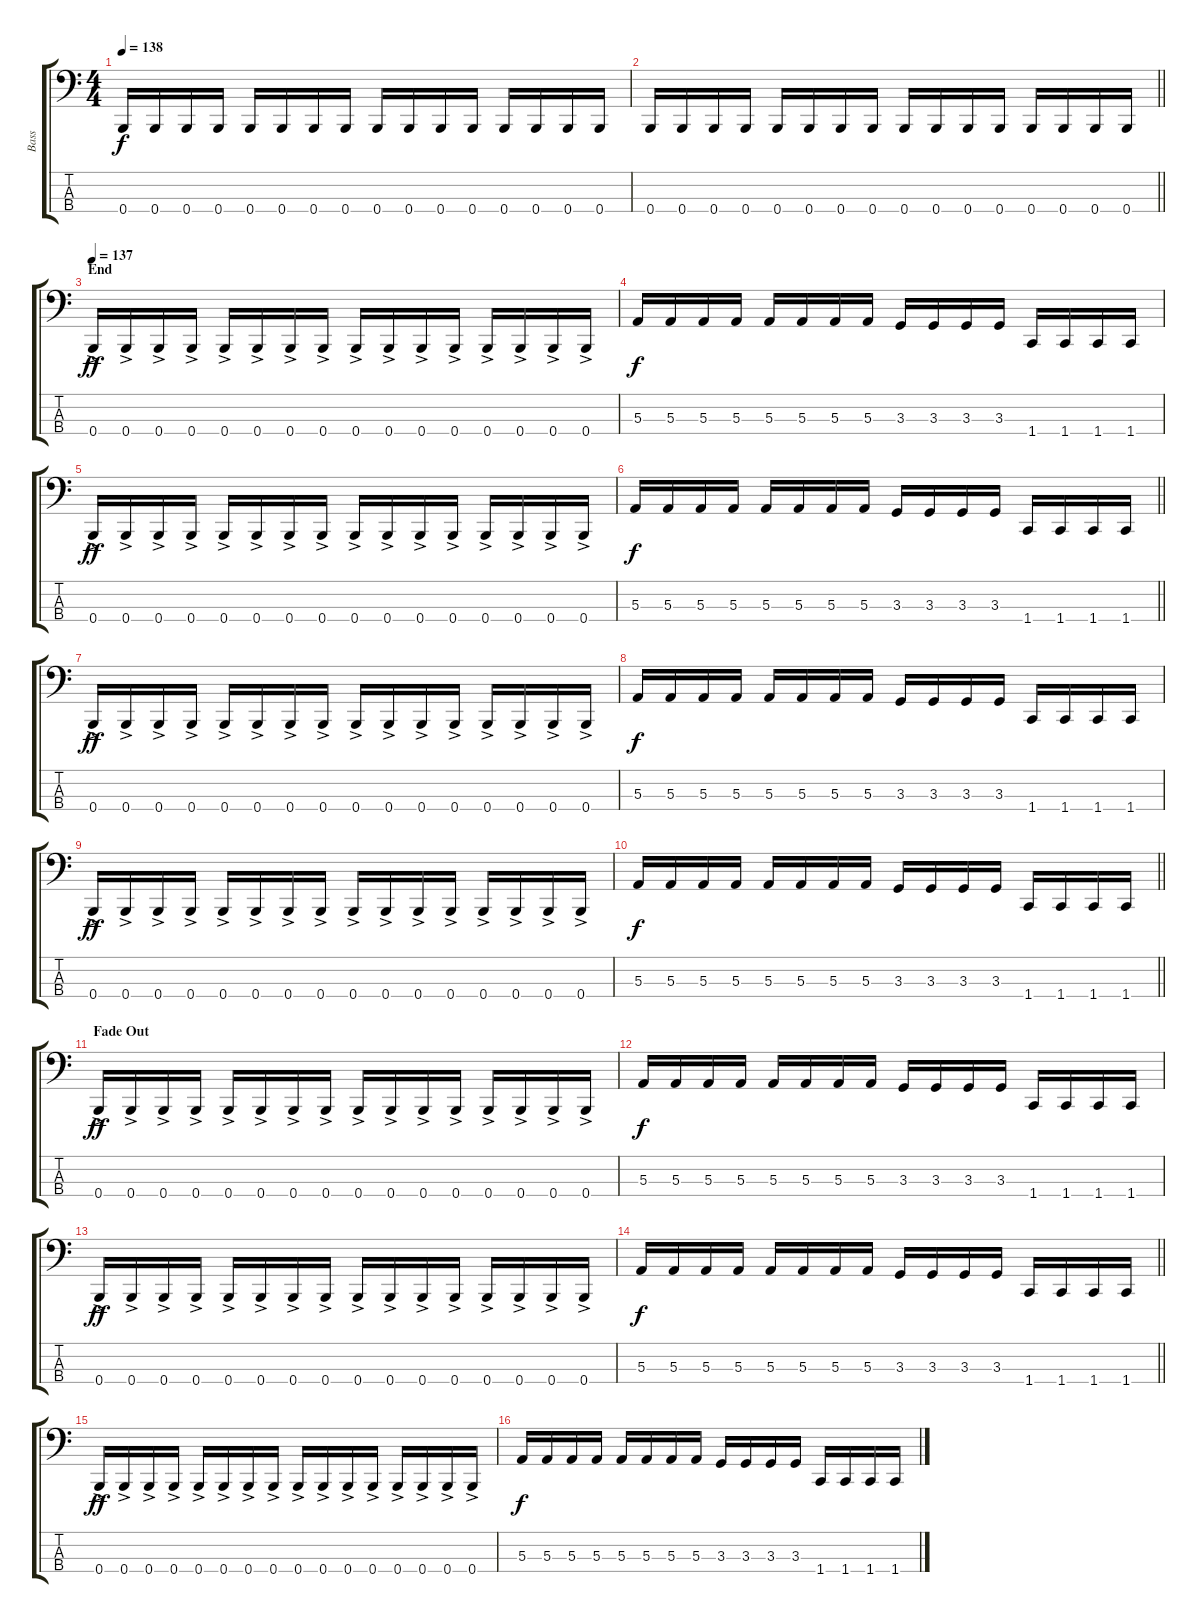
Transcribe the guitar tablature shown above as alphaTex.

\track ("Bass" "Bass") {instrument electricbassfinger}
\staff {score tabs}
\tuning (D2 A1 E1 B0) {hide}
\ts (4 4)
\tempo 138
\clef f4
\ks c
0.4.16{dy f} 0.4.16 0.4.16 0.4.16 0.4.16 0.4.16 0.4.16 0.4.16 0.4.16 0.4.16 0.4.16 0.4.16 0.4.16 0.4.16 0.4.16 0.4.16 |
\barLineRight lightlight
0.4.16 0.4.16 0.4.16 0.4.16 0.4.16 0.4.16 0.4.16 0.4.16 0.4.16 0.4.16 0.4.16 0.4.16 0.4.16 0.4.16 0.4.16 0.4.16 |
\section ("" "End")
\tempo 137
0.4{ac}.16{dy ff} 0.4{ac}.16 0.4{ac}.16 0.4{ac}.16 0.4{ac}.16 0.4{ac}.16 0.4{ac}.16 0.4{ac}.16 0.4{ac}.16 0.4{ac}.16 0.4{ac}.16 0.4{ac}.16 0.4{ac}.16 0.4{ac}.16 0.4{ac}.16 0.4{ac}.16 |
5.3.16{dy f} 5.3.16 5.3.16 5.3.16 5.3.16 5.3.16 5.3.16 5.3.16 3.3.16 3.3.16 3.3.16 3.3.16 1.4.16 1.4.16 1.4.16 1.4.16 |
0.4{ac}.16{dy ff} 0.4{ac}.16 0.4{ac}.16 0.4{ac}.16 0.4{ac}.16 0.4{ac}.16 0.4{ac}.16 0.4{ac}.16 0.4{ac}.16 0.4{ac}.16 0.4{ac}.16 0.4{ac}.16 0.4{ac}.16 0.4{ac}.16 0.4{ac}.16 0.4{ac}.16 |
\barLineRight lightlight
5.3.16{dy f} 5.3.16 5.3.16 5.3.16 5.3.16 5.3.16 5.3.16 5.3.16 3.3.16 3.3.16 3.3.16 3.3.16 1.4.16 1.4.16 1.4.16 1.4.16 |
\section ("" "")
0.4{ac}.16{dy ff} 0.4{ac}.16 0.4{ac}.16 0.4{ac}.16 0.4{ac}.16 0.4{ac}.16 0.4{ac}.16 0.4{ac}.16 0.4{ac}.16 0.4{ac}.16 0.4{ac}.16 0.4{ac}.16 0.4{ac}.16 0.4{ac}.16 0.4{ac}.16 0.4{ac}.16 |
5.3.16{dy f} 5.3.16 5.3.16 5.3.16 5.3.16 5.3.16 5.3.16 5.3.16 3.3.16 3.3.16 3.3.16 3.3.16 1.4.16 1.4.16 1.4.16 1.4.16 |
0.4{ac}.16{dy ff} 0.4{ac}.16 0.4{ac}.16 0.4{ac}.16 0.4{ac}.16 0.4{ac}.16 0.4{ac}.16 0.4{ac}.16 0.4{ac}.16 0.4{ac}.16 0.4{ac}.16 0.4{ac}.16 0.4{ac}.16 0.4{ac}.16 0.4{ac}.16 0.4{ac}.16 |
\barLineRight lightlight
5.3.16{dy f} 5.3.16 5.3.16 5.3.16 5.3.16 5.3.16 5.3.16 5.3.16 3.3.16 3.3.16 3.3.16 3.3.16 1.4.16 1.4.16 1.4.16 1.4.16 |
\section ("" "Fade Out")
0.4{ac}.16{dy ff volume 6} 0.4{ac}.16 0.4{ac}.16 0.4{ac}.16 0.4{ac}.16 0.4{ac}.16 0.4{ac}.16 0.4{ac}.16 0.4{ac}.16 0.4{ac}.16 0.4{ac}.16 0.4{ac}.16 0.4{ac}.16 0.4{ac}.16 0.4{ac}.16 0.4{ac}.16 |
5.3.16{dy f} 5.3.16 5.3.16 5.3.16 5.3.16 5.3.16 5.3.16 5.3.16 3.3.16 3.3.16 3.3.16 3.3.16 1.4.16 1.4.16 1.4.16 1.4.16 |
0.4{ac}.16{dy ff} 0.4{ac}.16 0.4{ac}.16 0.4{ac}.16 0.4{ac}.16 0.4{ac}.16 0.4{ac}.16 0.4{ac}.16 0.4{ac}.16 0.4{ac}.16 0.4{ac}.16 0.4{ac}.16 0.4{ac}.16 0.4{ac}.16 0.4{ac}.16 0.4{ac}.16 |
\barLineRight lightlight
5.3.16{dy f} 5.3.16 5.3.16 5.3.16 5.3.16 5.3.16 5.3.16 5.3.16 3.3.16 3.3.16 3.3.16 3.3.16 1.4.16 1.4.16 1.4.16 1.4.16 |
\section ("" "")
0.4{ac}.16{dy ff volume 0} 0.4{ac}.16 0.4{ac}.16 0.4{ac}.16 0.4{ac}.16 0.4{ac}.16 0.4{ac}.16 0.4{ac}.16 0.4{ac}.16 0.4{ac}.16 0.4{ac}.16 0.4{ac}.16 0.4{ac}.16 0.4{ac}.16 0.4{ac}.16 0.4{ac}.16 |
5.3.16{dy f} 5.3.16 5.3.16 5.3.16 5.3.16 5.3.16 5.3.16 5.3.16 3.3.16 3.3.16 3.3.16 3.3.16 1.4.16 1.4.16 1.4.16 1.4.16
